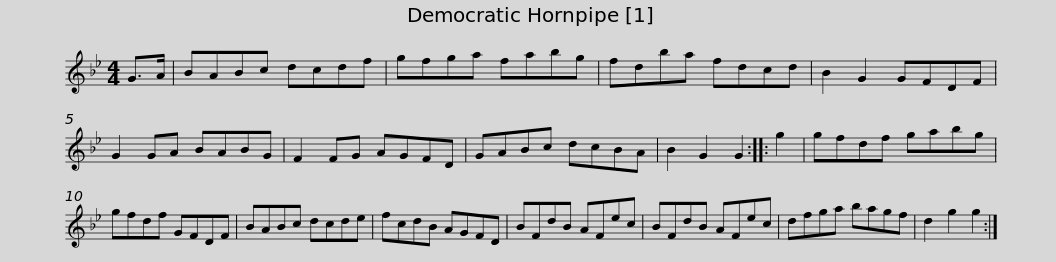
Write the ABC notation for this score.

X:1
L:1/8
M:4/4
I:linebreak $
K:Gmin
V:1 treble
V:1
 G>A | BABc dcdf | gfga fabg | fdba fdcd | B2 G2 GFDF | %5
 G2 GA BABG |$ F2 FG AGFD | GABc dcBA | B2 G2 G2 :: g2 | %10
 gfdf gabg | gfdf GFDF | BABc dcde |$ fcdB AGFD | BFdB AFec | %15
 BFdB AFec | dfga bagf | d2 g2 g2 :| %18
